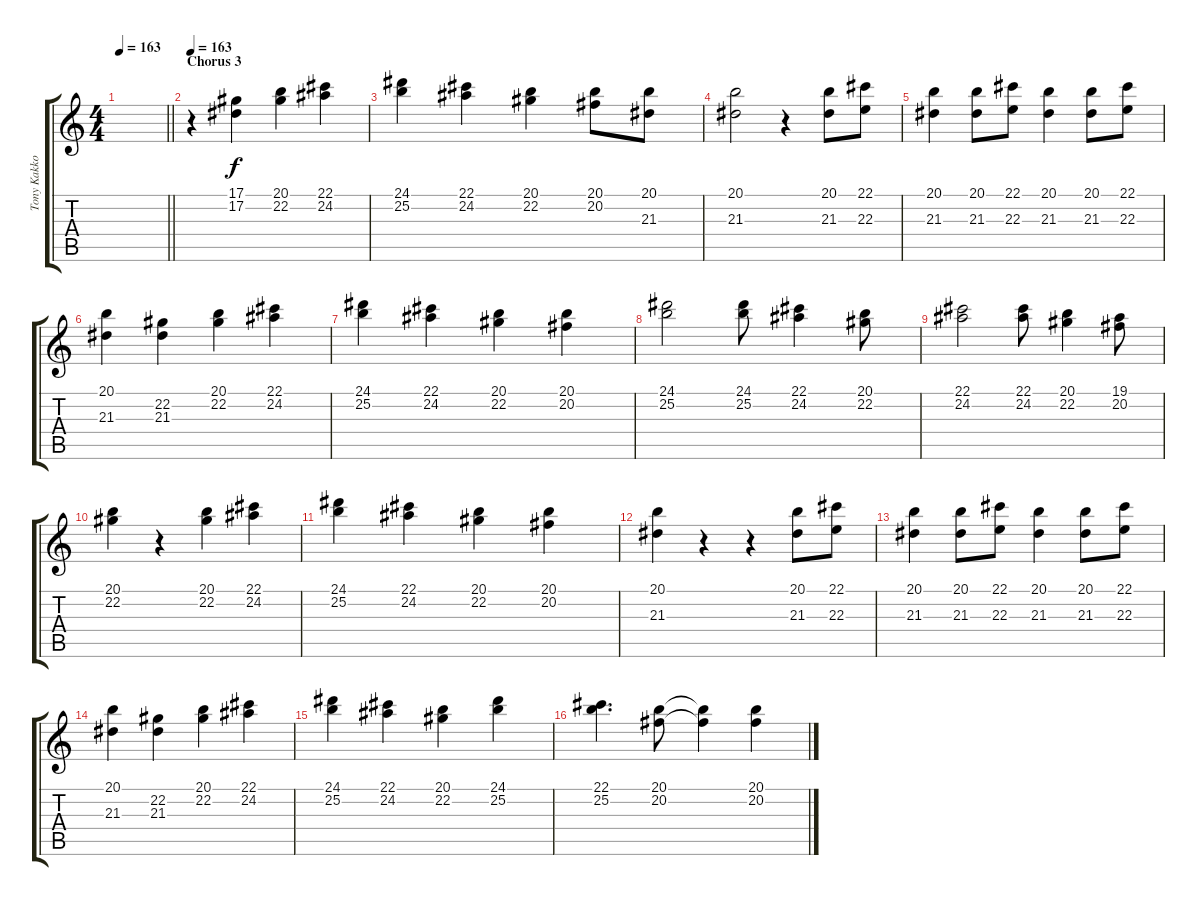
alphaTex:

\track ("Tony Kakko" "Tony Kakko") {mute instrument lead1square}
\staff {score tabs}
\tuning (Eb4 Bb3 Gb3 Db3 Ab2 Eb2) {hide}
\ts (4 4)
\tempo 163
\clef g2
\barLineRight lightlight
\ks c
|
\section ("" "Chorus 3")
\tempo 163
r.4{volume 16 instrument lead1square} (17.1 17.2).4 (20.1 22.2).4 (22.1 24.2).4 |
(24.1 25.2).4 (22.1 24.2).4 (20.1 22.2).4 (20.1 20.2).8 (20.1 21.3).8 |
(20.1 21.3).2 r.4 (20.1 21.3).8 (22.1 22.3).8 |
(20.1 21.3).4 (20.1 21.3).8 (22.1 22.3).8 (20.1 21.3).4 (20.1 21.3).8 (22.1 22.3).8 |
(20.1 21.3).4 (22.2 21.3).4 (20.1 22.2).4 (22.1 24.2).4 |
(24.1 25.2).4 (22.1 24.2).4 (20.1 22.2).4 (20.1 20.2).4 |
(24.1 25.2).2 (24.1 25.2).8 (22.1 24.2).4 (20.1 22.2).8 |
(22.1 24.2).2 (22.1 24.2).8 (20.1 22.2).4 (19.1 20.2).8 |
(20.1 22.2).4 r.4 (20.1 22.2).4 (22.1 24.2).4 |
(24.1 25.2).4 (22.1 24.2).4 (20.1 22.2).4 (20.1 20.2).4 |
(20.1 21.3).4 r.4 r.4 (20.1 21.3).8 (22.1 22.3).8 |
(20.1 21.3).4 (20.1 21.3).8 (22.1 22.3).8 (20.1 21.3).4 (20.1 21.3).8 (22.1 22.3).8 |
(20.1 21.3).4 (22.2 21.3).4 (20.1 22.2).4 (22.1 24.2).4 |
(24.1 25.2).4 (22.1 24.2).4 (20.1 22.2).4 (24.1 25.2).4 |
(22.1 25.2).4{d} (20.1 20.2).8 (20.1{t} 20.2{t}).4 (20.1 20.2).4
